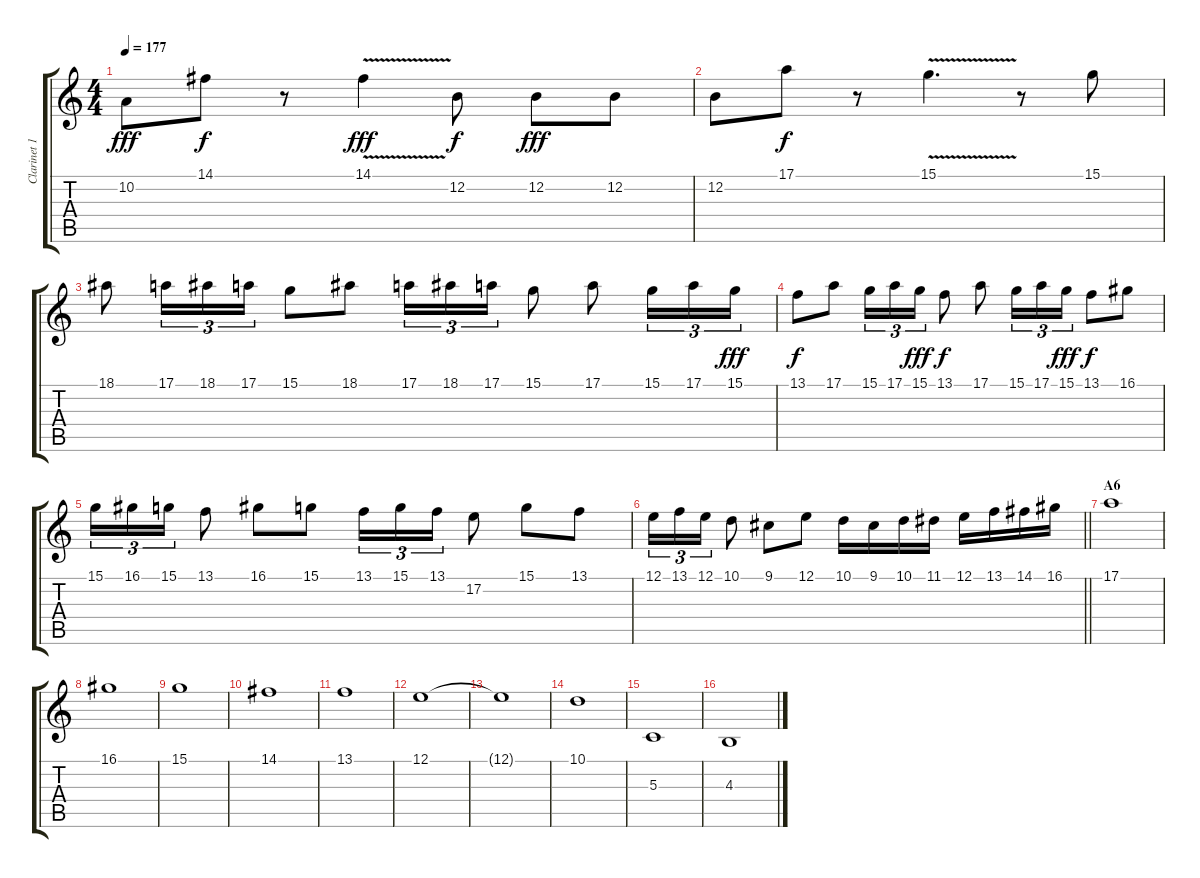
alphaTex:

\track ("Clarinet 1" "Clarinet 1") {instrument clarinet}
\staff {score tabs}
\tuning (E4 B3 G3 D3 A2 E2) {hide}
\ts (4 4)
\tempo 177
\clef g2
\ks c
10.2.8{dy fff} 14.1.8{dy f} r.8 14.1{v}.4{dy fff} 12.2.8{dy f} 12.2.8{dy fff} 12.2.8 |
12.2.8 17.1.8{dy f} r.8 15.1{v}.4{d} r.8 15.1.8 |
18.1.8 17.1.16{tu (3 2)} 18.1.16{tu (3 2)} 17.1.16{tu (3 2)} 15.1.8 18.1.8 17.1.16{tu (3 2)} 18.1.16{tu (3 2)} 17.1.16{tu (3 2)} 15.1.8 17.1.8 15.1.16{tu (3 2)} 17.1.16{tu (3 2)} 15.1.16{tu (3 2) dy fff} |
13.1.8{dy f} 17.1.8 15.1.16{tu (3 2)} 17.1.16{tu (3 2)} 15.1.16{tu (3 2) dy fff} 13.1.8{dy f} 17.1.8 15.1.16{tu (3 2)} 17.1.16{tu (3 2)} 15.1.16{tu (3 2) dy fff} 13.1.8{dy f} 16.1.8 |
15.1.16{tu (3 2)} 16.1.16{tu (3 2)} 15.1.16{tu (3 2)} 13.1.8 16.1.8 15.1.8 13.1.16{tu (3 2)} 15.1.16{tu (3 2)} 13.1.16{tu (3 2)} 17.2.8 15.1.8 13.1.8 |
\barLineRight lightlight
12.1.16{tu (3 2)} 13.1.16{tu (3 2)} 12.1.16{tu (3 2)} 10.1.8 9.1.8 12.1.8 10.1.16 9.1.16 10.1.16 11.1.16 12.1.16 13.1.16 14.1.16 16.1.16 |
\section ("" "A6")
17.1.1{volume 8} |
16.1.1 |
15.1.1 |
14.1.1 |
13.1.1 |
12.1.1 |
12.1{t}.1 |
10.1.1 |
5.3.1{balance 4} |
4.3.1
